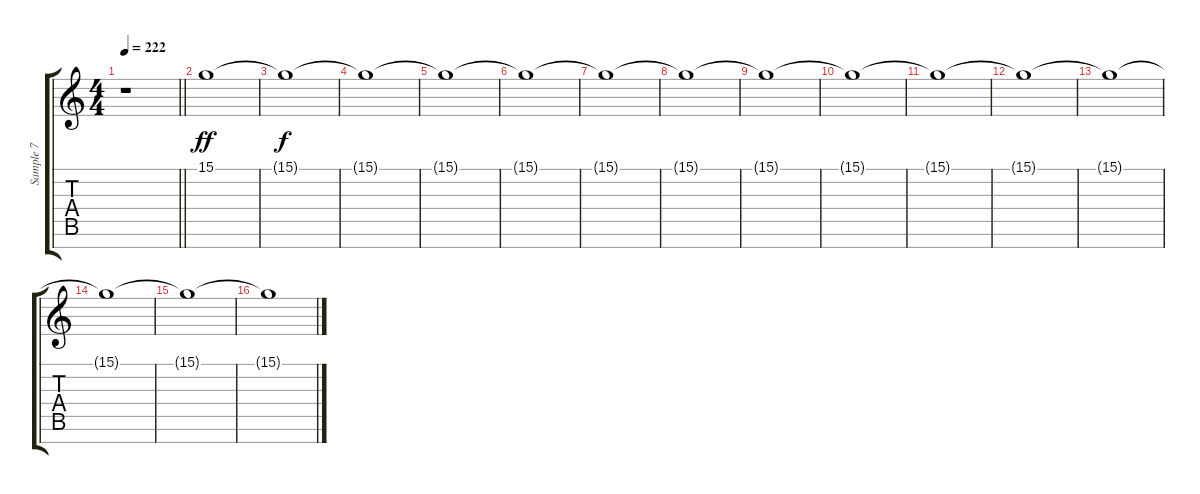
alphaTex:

\track ("Sample 7" "Sample 7") {instrument stringensemble1}
\staff {score tabs}
\tuning (E4 B3 G3 D3 A2 E2 B1) {hide}
\ts (4 4)
\tempo 222
\clef g2
\barLineRight lightlight
\ks c
r.1{dy ff} |
\section ("" " ")
15.1.1{volume 5} |
15.1{t}.1{dy f} |
15.1{t}.1 |
15.1{t}.1 |
15.1{t}.1 |
15.1{t}.1 |
15.1{t}.1 |
15.1{t}.1 |
15.1{t}.1 |
15.1{t}.1 |
15.1{t}.1 |
15.1{t}.1 |
15.1{t}.1 |
15.1{t}.1 |
15.1{t}.1
